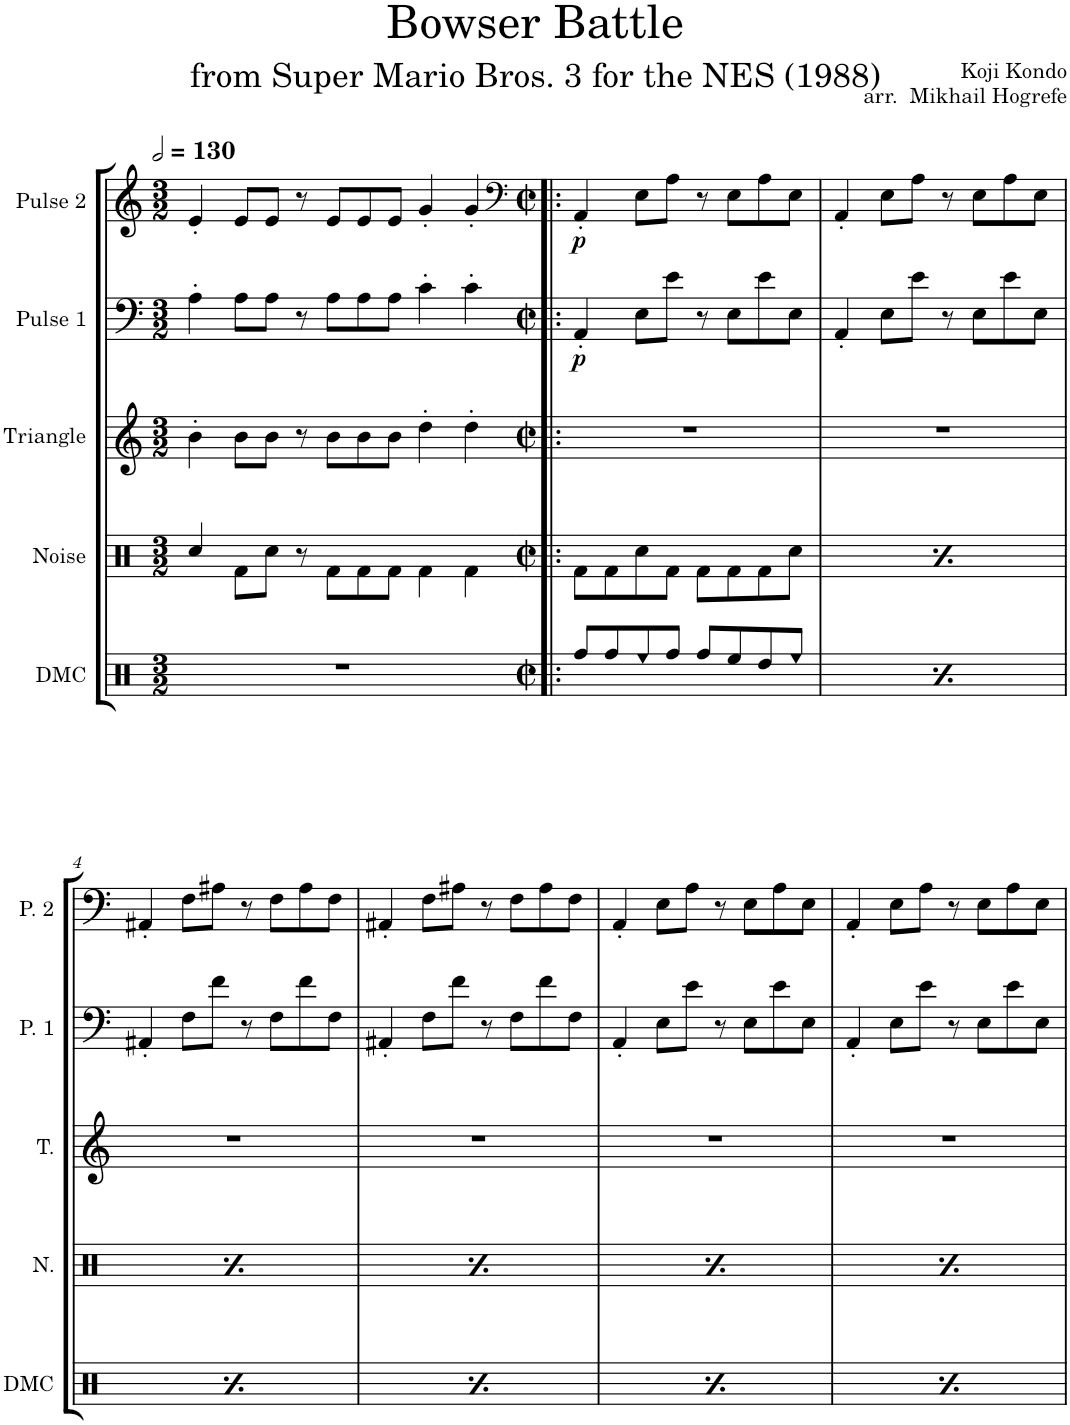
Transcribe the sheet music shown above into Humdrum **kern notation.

**kern	**kern	**kern	**kern	**dynam	**kern	**dynam
*part5	*part4	*part3	*part2	*part2	*part1	*part1
*staff5	*staff4	*staff3	*staff2	*staff2	*staff1	*staff1
*I"DMC	*I"Noise	*I"Triangle	*I"Pulse 1	*	*I"Pulse 2	*
*I'DMC	*I'N.	*I'T.	*I'P. 1	*	*I'P. 2	*
*clefX	*clefX	*clefG2	*clefF4	*	*clefG2	*
*k[]	*k[]	*k[]	*k[]	*	*k[]	*
*M3/2	*M3/2	*M3/2	*M3/2	*	*M3/2	*
*MM260	*MM260	*MM260	*MM260	*	*MM260	*
=1	=1	=1	=1	=1	=1	=1
1.r	4Rcc/	4b'\	4A'\	.	4e'/	.
.	8Rf\L	8b\L	8A\L	.	8e/L	.
.	8Rcc\J	8b\J	8A\J	.	8e/J	.
.	8r	8r	8r	.	8r	.
.	8Rf\L	8b\L	8A\L	.	8e/L	.
.	8Rf\	8b\	8A\	.	8e/	.
.	8Rf\J	8b\J	8A\J	.	8e/J	.
.	4Rf\	4dd'\	4c'\	.	4g'/	.
.	4Rf\	4dd'\	4c'\	.	4g'/	.
=2!|:	=2!|:	=2!|:	=2!|:	=2!|:	=2!|:	=2!|:
*	*	*	*	*	*clefF4	*
*M2/2	*M2/2	*M2/2	*M2/2	*	*M2/2	*
*met(c|)	*met(c|)	*met(c|)	*met(c|)	*	*met(c|)	*
!	!	!	!	!LO:DY:b	!	!LO:DY:b
8Rff/L	8Rf\L	1r	4AA'/	p	4AA'/	p
8Rff/	8Rf\	.	.	.	.	.
8Ree/	8Rcc\	.	8E\L	.	8E\L	.
8Rff/J	8Rf\J	.	8e\J	.	8A\J	.
8Rff/L	8Rf\L	.	8r	.	8r	.
8Ree/	8Rf\	.	8E\L	.	8E\L	.
8Rdd/	8Rf\	.	8e\	.	8A\	.
8Ree/J	8Rcc\J	.	8E\J	.	8E\J	.
=3	=3	=3	=3	=3	=3	=3
8Rff/L	8Rf\L	1r	4AA'/	.	4AA'/	.
8Rff/	8Rf\	.	.	.	.	.
8Ree/	8Rcc\	.	8E\L	.	8E\L	.
8Rff/J	8Rf\J	.	8e\J	.	8A\J	.
8Rff/L	8Rf\L	.	8r	.	8r	.
8Ree/	8Rf\	.	8E\L	.	8E\L	.
8Rdd/	8Rf\	.	8e\	.	8A\	.
8Ree/J	8Rcc\J	.	8E\J	.	8E\J	.
!!LO:LB:g=z
=4	=4	=4	=4	=4	=4	=4
8Rff/L	8Rf\L	1r	4AA#X'/	.	4AA#X'/	.
8Rff/	8Rf\	.	.	.	.	.
8Ree/	8Rcc\	.	8F\L	.	8F\L	.
8Rff/J	8Rf\J	.	8f\J	.	8A#X\J	.
8Rff/L	8Rf\L	.	8r	.	8r	.
8Ree/	8Rf\	.	8F\L	.	8F\L	.
8Rdd/	8Rf\	.	8f\	.	8A#\	.
8Ree/J	8Rcc\J	.	8F\J	.	8F\J	.
=5	=5	=5	=5	=5	=5	=5
8Rff/L	8Rf\L	1r	4AA#X'/	.	4AA#X'/	.
8Rff/	8Rf\	.	.	.	.	.
8Ree/	8Rcc\	.	8F\L	.	8F\L	.
8Rff/J	8Rf\J	.	8f\J	.	8A#X\J	.
8Rff/L	8Rf\L	.	8r	.	8r	.
8Ree/	8Rf\	.	8F\L	.	8F\L	.
8Rdd/	8Rf\	.	8f\	.	8A#\	.
8Ree/J	8Rcc\J	.	8F\J	.	8F\J	.
=6	=6	=6	=6	=6	=6	=6
8Rff/L	8Rf\L	1r	4AA'/	.	4AA'/	.
8Rff/	8Rf\	.	.	.	.	.
8Ree/	8Rcc\	.	8E\L	.	8E\L	.
8Rff/J	8Rf\J	.	8e\J	.	8A\J	.
8Rff/L	8Rf\L	.	8r	.	8r	.
8Ree/	8Rf\	.	8E\L	.	8E\L	.
8Rdd/	8Rf\	.	8e\	.	8A\	.
8Ree/J	8Rcc\J	.	8E\J	.	8E\J	.
=7	=7	=7	=7	=7	=7	=7
8Rff/L	8Rf\L	1r	4AA'/	.	4AA'/	.
8Rff/	8Rf\	.	.	.	.	.
8Ree/	8Rcc\	.	8E\L	.	8E\L	.
8Rff/J	8Rf\J	.	8e\J	.	8A\J	.
8Rff/L	8Rf\L	.	8r	.	8r	.
8Ree/	8Rf\	.	8E\L	.	8E\L	.
8Rdd/	8Rf\	.	8e\	.	8A\	.
8Ree/J	8Rcc\J	.	8E\J	.	8E\J	.
=	=	=	=	=	=	=
*-	*-	*-	*-	*-	*-	*-
